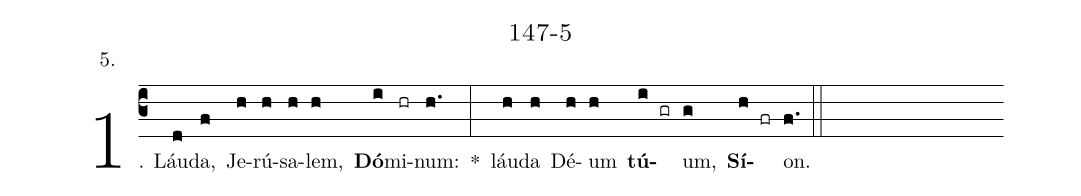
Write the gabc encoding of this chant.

name: 147-5;
annotation: 5.;
%%
(c3)1. Láu(d)da,(f) Je(h)rú(h)sa(h)lem,(h) <b>Dó</b>(i)mi(hr)num:(h.) *(:) láu(h)da(h) Dé(h)um(h) <b>tú</b>(i gr)um,(g) <b>Sí</b>(h fr)on.(f.) (::)
